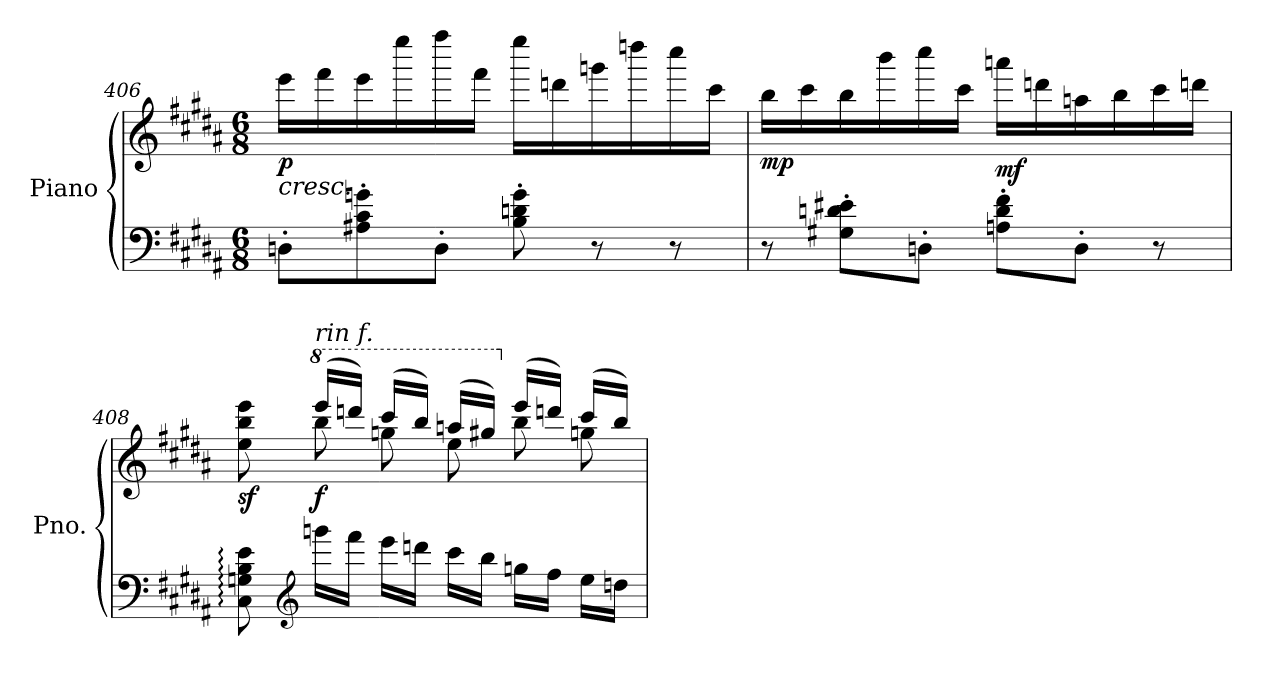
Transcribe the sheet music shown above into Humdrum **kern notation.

**kern	**kern	**dynam
*part1	*part1	*part1
*staff2	*staff1	*staff1/2
*I"Piano	*	*
*I'Pno.	*	*
!!LO:LB:g=z
*clefF4	*clefG2	*
*k[f#c#g#d#a#]	*k[f#c#g#d#a#]	*
*M6/8	*M6/8	*
=406	=406	=406
!	!	!LO:HP:b
!	!	!LO:DY:n=1:b
8Dn'\L	16eee\LL	< p
.	16fff#\	.
8A#X\' 8c#\' 8gn\'	16eee\	.
.	16eeee\	.
8D'\J	16ffff#\	.
.	16fff#\JJ	.
8B\' 8dn\' 8g\'	16eeee\LL	.
.	16dddn\	.
8r	16gggn\	.
.	16ddddn\	.
8r	16cccc#\	.
.	16ccc#\JJ	.
=407	=407	=407
!	!	!LO:DY:b
8r	16bb\LL	mp
.	16ccc#\	.
8G#X\' 8dn\' 8e#X\'L	16bb\	.
.	16bbb\	.
8Dn'\J	16cccc#\	.
.	16ccc#\JJ	.
!	!	!LO:DY:b
8An\' 8d\' 8f#\'L	16aaan\LL	mf
.	16dddn\	.
8D'\J	16aan\	.
.	16bb\	.
8r	16ccc#\	.
.	16dddn\JJ	.
.	.	[
=408	=408	=408
*^	*^	*
!	!	!	!	!LO:DY:b
8C#\ 8Gn\ 8B\ 8e\	16C#!yy: 16G!yy: 16B!yy: 16e!yy:	8ee\ 8bb\ 8eee\	8ryy	sf
.	8.rEEEEyy	.	.	.
*clefG2	*	*	*	*
*	*	*8va	*	*
!	!	!LO:TX:a:i:t=rin f.	!	!
!	!	!	!	!LO:DY:b
16gggn\LL	.	(16eeee/LL	8bbb\	f
16fff#\JJ	.	16ddddn/JJ)	.	.
16eee\LL	8reyy	(16cccc#/LL	8gggn\	.
16dddn\JJ	.	16bbb/JJ)	.	.
16ccc#\LL	4reyy	(16aaan/LL	8eee\	.
16bb\JJ	.	16ggg#X/JJ)	.	.
*	*	*X8va	*	*
16ggn\LL	.	(16eee/LL	8bb\	.
16ff#\JJ	.	16dddn/JJ)	.	.
16ee\LL	8rcyy	(16ccc#/LL	8ggn\	.
16ddn\JJ	.	16bb/JJ)	.	.
*v	*v	*	*	*
*	*v	*v	*
=	=	=
*-	*-	*-
